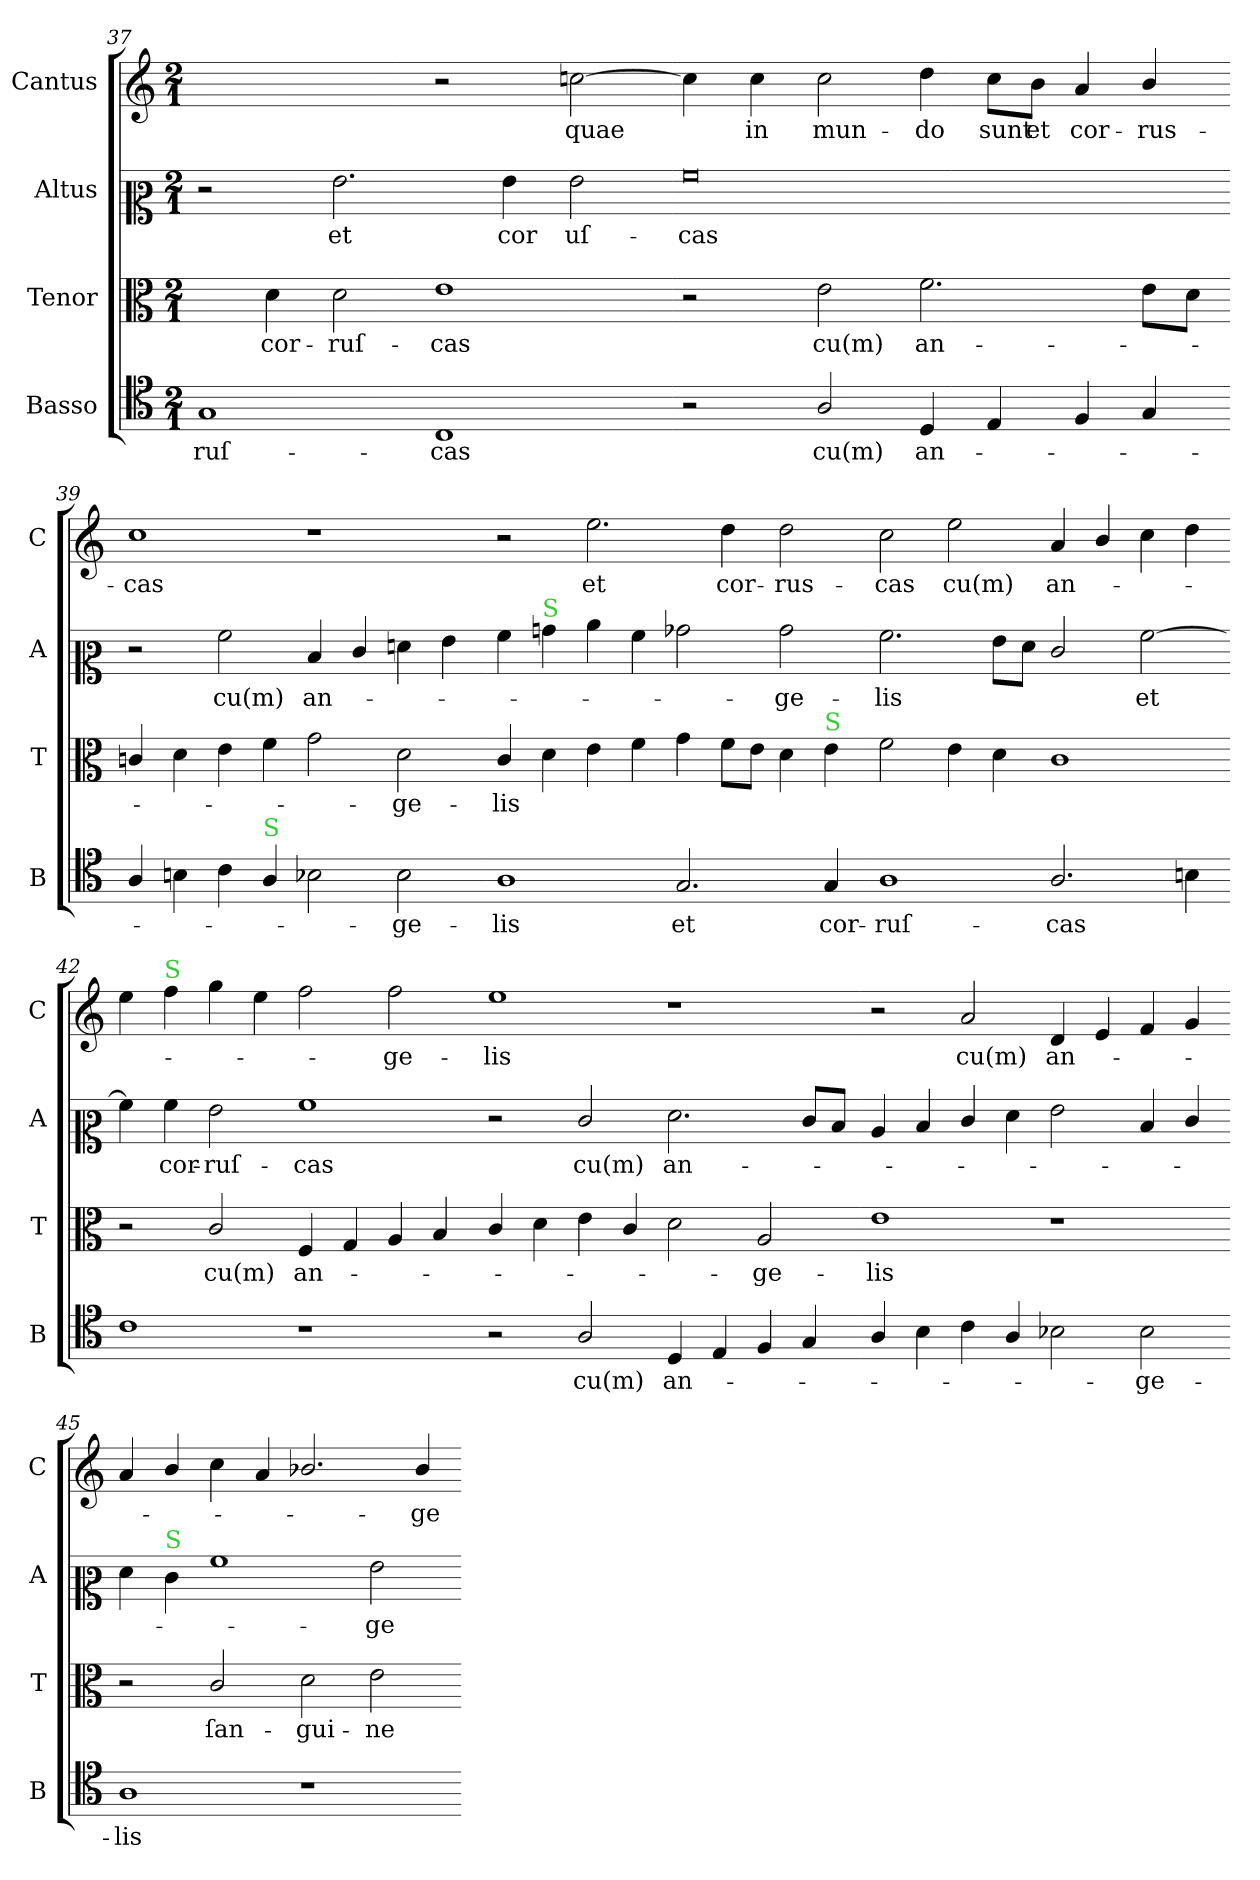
**kern	**text	**kern	**text	**kern	**text	**kern	**text
*part4	*part4	*part3	*part3	*part2	*part2	*part1	*part1
*staff4	*staff4	*staff3	*staff3	*staff2	*staff2	*staff1	*staff1
*I"Basso	*	*I"Tenor	*	*I"Altus	*	*I"Cantus	*
*I'B	*	*I'T	*	*I'A	*	*I'C	*
*clefC4	*	*clefC3	*	*clefC2	*	*clefG2	*
*k[]	*	*k[]	*	*k[]	*	*k[]	*
*M2/1	*	*M2/1	*	*M2/1	*	*M2/1	*
=37	=37	=37	=37	=37	=37	=37	=37
1G	-ruſ-	4ryy	.	2r	.	1ryy	.
.	.	4d\	cor-	.	.	.	.
.	.	2d\	-ruſ-	2.g\	et	.	.
1C	-cas	1e	-cas	.	.	2r	.
.	.	.	.	4g\	cor	.	.
!	!	!	!	!	!	!	!LO:LY:i
.	.	.	.	2g\	uſ-	[2ccn\	quae
=38-	=38-	=38-	=38-	=38-	=38-	=38-	=38-
2r	.	2r	.	0a	-cas	4cc\]	.
!	!	!	!	!	!	!	!LO:LY:i
.	.	.	.	.	.	4cc\	in
!	!	!	!	!	!	!	!LO:LY:i
2A/	cu(m)	2e\	cu(m)	.	.	2cc\	mun-
!	!	!	!	!	!	!	!LO:LY:i
4D/	an-	2.f\	an-	.	.	4dd\	-do
!	!	!	!	!	!	!	!LO:LY:i
4E/	.	.	.	.	.	8cc\L	sunt
!	!	!	!	!	!	!	!LO:LY:i
.	.	.	.	.	.	8b\J	et
!	!	!	!	!	!	!	!LO:LY:i
4F/	.	.	.	.	.	4a/	cor-
!	!	!	!	!	!	!	!LO:LY:i
4G/	.	8e\L	.	.	.	4b/	-rus-
.	.	8d\J	.	.	.	.	.
=39-	=39-	=39-	=39-	=39-	=39-	=39-	=39-
!	!	!	!	!	!	!	!LO:LY:i
4A/	.	4cn/	.	2r	.	1cc	-cas
4Bn\	.	4d\	.	.	.	.	.
4c\	.	4e\	.	2a\	cu(m)	.	.
!LO:TX:a:color=limegreen:t=S	!	!	!	!	!	!	!
4A/	.	4f\	.	.	.	.	.
2B-X\	.	2g\	.	4d/	an-	1r	.
.	.	.	.	4e/	.	.	.
2B-\	-ge-	2d\	-ge-	4fn\	.	.	.
.	.	.	.	4g\	.	.	.
=40-	=40-	=40-	=40-	=40-	=40-	=40-	=40-
1A	-lis	4c/	-lis	4a\	.	2r	.
!	!	!	!	!LO:TX:a:color=limegreen:t=S	!	!	!
.	.	4d\	.	4bn\	.	.	.
!	!	!	!	!	!	!	!LO:LY:i
.	.	4e\	.	4cc\	.	2.ee\	et
.	.	4f\	.	4a\	.	.	.
2.G/	et	4g\	.	2b-X\	.	.	.
!	!	!	!	!	!	!	!LO:LY:i
.	.	8f\L	.	.	.	4dd\	cor-
.	.	8e\J	.	.	.	.	.
!	!	!	!	!	!	!	!LO:LY:i
.	.	4d\	.	2b-\	-ge-	2dd\	-rus-
!	!	!LO:TX:a:color=limegreen:t=S	!	!	!	!	!
4G/	cor-	4e\	.	.	.	.	.
=41-	=41-	=41-	=41-	=41-	=41-	=41-	=41-
!	!	!	!	!	!	!	!LO:LY:i
1A	-ruſ-	2f\	.	2.a\	-lis	2cc\	-cas
.	.	4e\	.	.	.	2ee\	cu(m)
.	.	4d\	.	8g\L	.	.	.
.	.	.	.	8f\J	.	.	.
2.A/	-cas	1c	.	2e/	.	4a/	an-
.	.	.	.	.	.	4b/	.
.	.	.	.	[2a\	et	4cc\	.
4Bn\	.	.	.	.	.	4dd\	.
=42-	=42-	=42-	=42-	=42-	=42-	=42-	=42-
1c	.	2r	.	4a\]	.	4ee\	.
!	!	!	!	!	!	!LO:TX:a:color=limegreen:t=S	!
.	.	.	.	4a\	cor-	4ff\	.
.	.	2c/	cu(m)	2g\	-ruſ-	4gg\	.
.	.	.	.	.	.	4ee\	.
1r	.	4F/	an-	1a	-cas	2ff\	.
.	.	4G/	.	.	.	.	.
.	.	4A/	.	.	.	2ff\	-ge-
.	.	4B/	.	.	.	.	.
=43-	=43-	=43-	=43-	=43-	=43-	=43-	=43-
2r	.	4c/	.	2r	.	1ee	-lis
.	.	4d\	.	.	.	.	.
2A/	cu(m)	4e\	.	2e/	cu(m)	.	.
.	.	4c/	.	.	.	.	.
4D/	an-	2d\	.	2.f\	an-	1r	.
4E/	.	.	.	.	.	.	.
4F/	.	2A/	-ge-	.	.	.	.
4G/	.	.	.	8e/L	.	.	.
.	.	.	.	8d/J	.	.	.
=44-	=44-	=44-	=44-	=44-	=44-	=44-	=44-
4A/	.	1e	-lis	4c/	.	2r	.
4B\	.	.	.	4d/	.	.	.
4c\	.	.	.	4e/	.	2a/	cu(m)
4A/	.	.	.	4f\	.	.	.
2B-X\	.	1r	.	2g\	.	4d/	an-
.	.	.	.	.	.	4e/	.
2B-\	-ge-	.	.	4d/	.	4f/	.
.	.	.	.	4e/	.	4g/	.
=45-	=45-	=45-	=45-	=45-	=45-	=45-	=45-
1A	-lis	2r	.	4f\	.	4a/	.
!	!	!	!	!LO:TX:a:color=limegreen:t=S	!	!	!
.	.	.	.	4e\	.	4b/	.
.	.	2c/	ſan-	1a	.	4cc\	.
.	.	.	.	.	.	4a/	.
1r	.	2d\	-gui-	.	.	2.b-X/	.
.	.	2e\	-ne	2g\	-ge-	.	.
.	.	.	.	.	.	4b-/	-ge-
=-	=-	=-	=-	=-	=-	=-	=-
*-	*-	*-	*-	*-	*-	*-	*-
